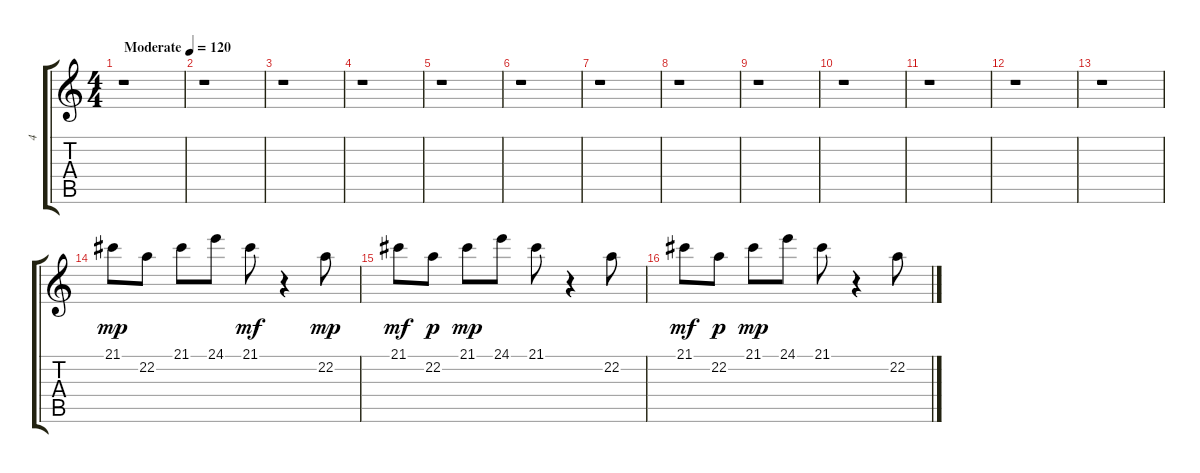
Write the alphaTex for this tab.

\track ("4" "4") {instrument piccolo}
\staff {score tabs}
\tuning (E4 B3 G3 D3 A2 E2) {hide}
\ts (4 4)
\tempo (120 "Moderate")
\clef g2
\ks c
r.1{dy mp instrument piccolo} |
r.1 |
r.1 |
r.1 |
r.1 |
r.1 |
r.1 |
r.1 |
r.1 |
r.1 |
r.1 |
r.1 |
r.1 |
21.1.8 22.2.8 21.1.8 24.1.8 21.1.8{dy mf} r.4 22.2.8{dy mp} |
21.1.8{dy mf} 22.2.8{dy p} 21.1.8{dy mp} 24.1.8 21.1.8 r.4 22.2.8 |
21.1.8{dy mf} 22.2.8{dy p} 21.1.8{dy mp} 24.1.8 21.1.8 r.4 22.2.8
